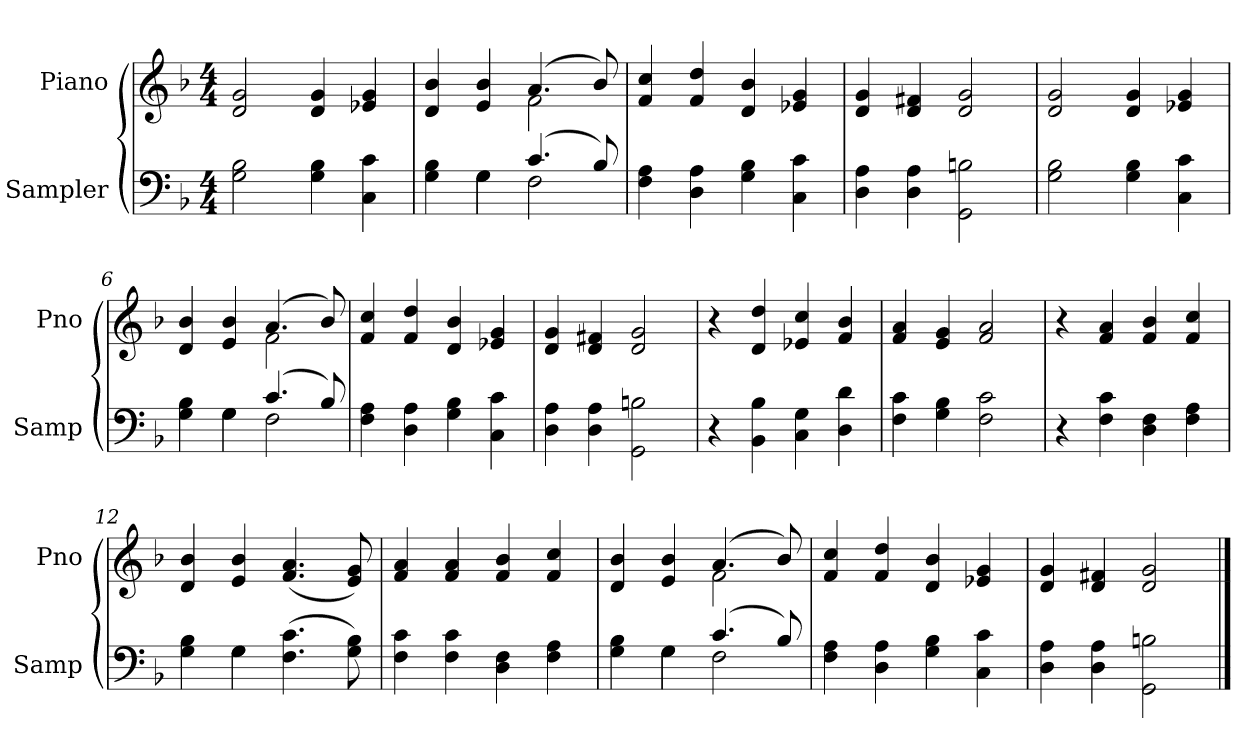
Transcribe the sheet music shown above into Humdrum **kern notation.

**kern	**kern
*part2	*part1
*staff2	*staff1
*I"Sampler	*I"Piano
*I'Samp	*I'Pno
*clefF4	*clefG2
*k[b-]	*k[b-]
*F:	*F:
*M4/4	*M4/4
=1	=1
2G 2B-	2d 2g
4G 4B-	4d 4g
4C 4c	4e-X 4g
=2	=2
*^	*^
4G 4B-	4ryy	4d 4b-	2ryy
4G\	4G	4e 4b-	.
(4.c/	2F	(4.a/	2f
8B-/)	.	8b-/)	.
*v	*v	*	*
*	*v	*v
=3	=3
4F 4A	4f 4cc
4D 4A	4f 4dd
4G 4B-	4d 4b-
4C 4c	4e-X 4g
=4	=4
4D 4A	4d 4g
4D 4A	4d 4f#X
2GG 2Bn	2d 2g
=5	=5
2G 2B-	2d 2g
4G 4B-	4d 4g
4C 4c	4e-X 4g
=6	=6
*^	*^
4G 4B-	4ryy	4d 4b-	2ryy
4G\	4G	4e 4b-	.
(4.c/	2F	(4.a/	2f
8B-/)	.	8b-/)	.
*v	*v	*	*
*	*v	*v
=7	=7
4F 4A	4f 4cc
4D 4A	4f 4dd
4G 4B-	4d 4b-
4C 4c	4e-X 4g
=8	=8
4D 4A	4d 4g
4D 4A	4d 4f#X
2GG 2Bn	2d 2g
=9	=9
4r	4r
4BB- 4B-	4d 4dd
4C 4G	4e-X 4cc
4D 4d	4f 4b-
=10	=10
4F 4c	4f 4a
4G 4B-	4e 4g
2F 2c	2f 2a
=11	=11
4r	4r
4F 4c	4f 4a
4D 4F	4f 4b-
4F 4A	4f 4cc
=12	=12
*^	*
4G 4B-	4ryy	4d 4b-
4G\	4G	4e 4b-
(4.F 4.c	2ryy	(4.f 4.a
8G 8B-)	.	8e 8g)
*v	*v	*
=13	=13
4F 4c	4f 4a
4F 4c	4f 4a
4D 4F	4f 4b-
4F 4A	4f 4cc
=14	=14
*^	*^
4G 4B-	4ryy	4d 4b-	2ryy
4G\	4G	4e 4b-	.
(4.c/	2F	(4.a/	2f
8B-/)	.	8b-/)	.
*v	*v	*	*
*	*v	*v
=15	=15
4F 4A	4f 4cc
4D 4A	4f 4dd
4G 4B-	4d 4b-
4C 4c	4e-X 4g
=16	=16
4D 4A	4d 4g
4D 4A	4d 4f#X
2GG 2Bn	2d 2g
==	==
*-	*-
